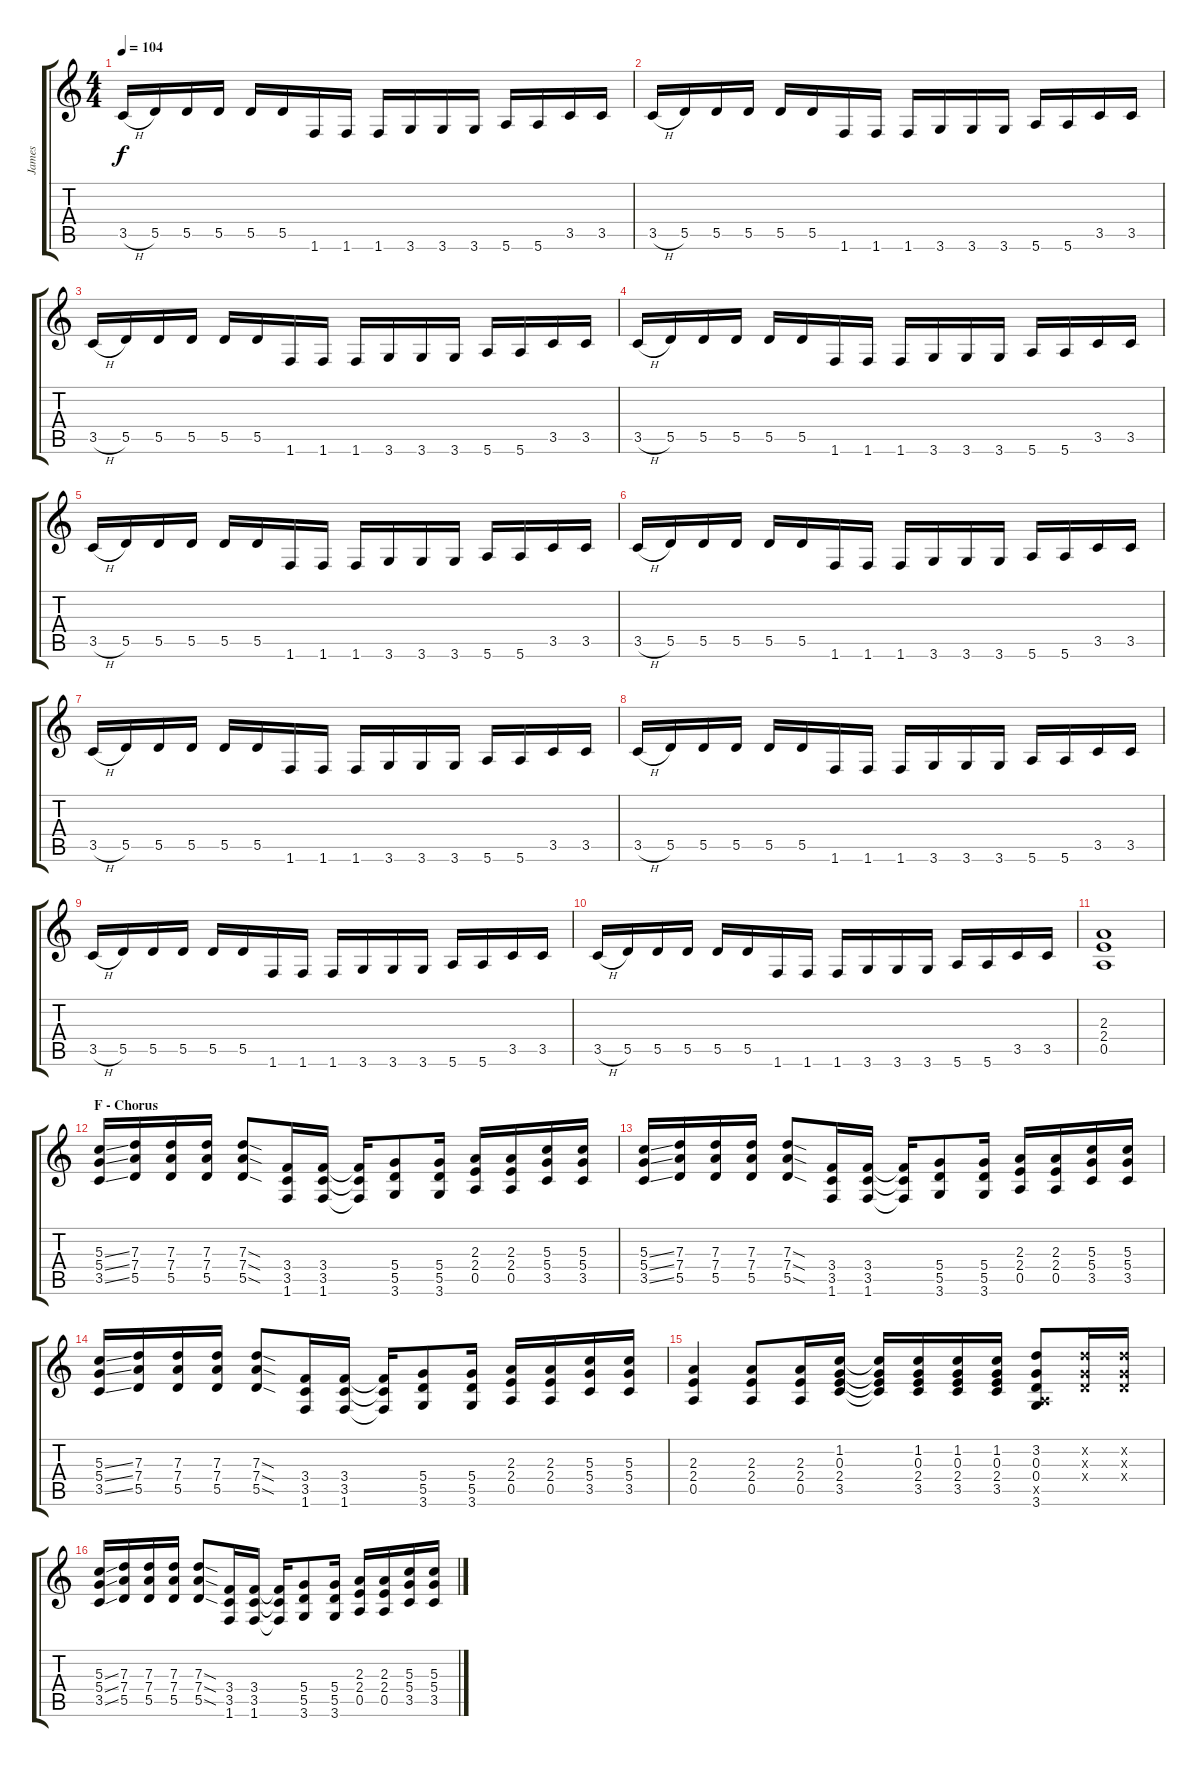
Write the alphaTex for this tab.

\track ("James" "James") {instrument distortionguitar}
\staff {score tabs}
\tuning (E4 B3 G3 D3 A2 E2) {hide}
\ts (4 4)
\tempo 104
\clef g2
\ks c
3.5{h}.16{dy f} 5.5.16 5.5.16 5.5.16 5.5.16 5.5.16 1.6.16 1.6.16 1.6.16 3.6.16 3.6.16 3.6.16 5.6.16 5.6.16 3.5.16 3.5.16 |
3.5{h}.16 5.5.16 5.5.16 5.5.16 5.5.16 5.5.16 1.6.16 1.6.16 1.6.16 3.6.16 3.6.16 3.6.16 5.6.16 5.6.16 3.5.16 3.5.16 |
3.5{h}.16 5.5.16 5.5.16 5.5.16 5.5.16 5.5.16 1.6.16 1.6.16 1.6.16 3.6.16 3.6.16 3.6.16 5.6.16 5.6.16 3.5.16 3.5.16 |
3.5{h}.16 5.5.16 5.5.16 5.5.16 5.5.16 5.5.16 1.6.16 1.6.16 1.6.16 3.6.16 3.6.16 3.6.16 5.6.16 5.6.16 3.5.16 3.5.16 |
3.5{h}.16 5.5.16 5.5.16 5.5.16 5.5.16 5.5.16 1.6.16 1.6.16 1.6.16 3.6.16 3.6.16 3.6.16 5.6.16 5.6.16 3.5.16 3.5.16 |
3.5{h}.16 5.5.16 5.5.16 5.5.16 5.5.16 5.5.16 1.6.16 1.6.16 1.6.16 3.6.16 3.6.16 3.6.16 5.6.16 5.6.16 3.5.16 3.5.16 |
3.5{h}.16 5.5.16 5.5.16 5.5.16 5.5.16 5.5.16 1.6.16 1.6.16 1.6.16 3.6.16 3.6.16 3.6.16 5.6.16 5.6.16 3.5.16 3.5.16 |
3.5{h}.16 5.5.16 5.5.16 5.5.16 5.5.16 5.5.16 1.6.16 1.6.16 1.6.16 3.6.16 3.6.16 3.6.16 5.6.16 5.6.16 3.5.16 3.5.16 |
3.5{h}.16 5.5.16 5.5.16 5.5.16 5.5.16 5.5.16 1.6.16 1.6.16 1.6.16 3.6.16 3.6.16 3.6.16 5.6.16 5.6.16 3.5.16 3.5.16 |
3.5{h}.16 5.5.16 5.5.16 5.5.16 5.5.16 5.5.16 1.6.16 1.6.16 1.6.16 3.6.16 3.6.16 3.6.16 5.6.16 5.6.16 3.5.16 3.5.16 |
(2.3 2.4 0.5).1 |
\section ("" "F - Chorus")
(5.3{ss} 5.4{ss} 3.5{ss}).16 (7.3 7.4 5.5).16 (7.3 7.4 5.5).16 (7.3 7.4 5.5).16 (7.3{sod} 7.4{sod} 5.5{sod}).8 (3.4 3.5 1.6).16 (3.4 3.5 1.6).16 (3.4{t} 3.5{t} 1.6{t}).16 (5.4 5.5 3.6).8 (5.4 5.5 3.6).16 (2.3 2.4 0.5).16 (2.3 2.4 0.5).16 (5.3 5.4 3.5).16 (5.3 5.4 3.5).16 |
(5.3{ss} 5.4{ss} 3.5{ss}).16 (7.3 7.4 5.5).16 (7.3 7.4 5.5).16 (7.3 7.4 5.5).16 (7.3{sod} 7.4{sod} 5.5{sod}).8 (3.4 3.5 1.6).16 (3.4 3.5 1.6).16 (3.4{t} 3.5{t} 1.6{t}).16 (5.4 5.5 3.6).8 (5.4 5.5 3.6).16 (2.3 2.4 0.5).16 (2.3 2.4 0.5).16 (5.3 5.4 3.5).16 (5.3 5.4 3.5).16 |
(5.3{ss} 5.4{ss} 3.5{ss}).16 (7.3 7.4 5.5).16 (7.3 7.4 5.5).16 (7.3 7.4 5.5).16 (7.3{sod} 7.4{sod} 5.5{sod}).8 (3.4 3.5 1.6).16 (3.4 3.5 1.6).16 (3.4{t} 3.5{t} 1.6{t}).16 (5.4 5.5 3.6).8 (5.4 5.5 3.6).16 (2.3 2.4 0.5).16 (2.3 2.4 0.5).16 (5.3 5.4 3.5).16 (5.3 5.4 3.5).16 |
(2.3 2.4 0.5).4 (2.3 2.4 0.5).8 (2.3 2.4 0.5).16 (1.2 0.3 2.4 3.5).16 (1.2{t} 0.3{t} 2.4{t} 3.5{t}).16 (1.2 0.3 2.4 3.5).16 (1.2 0.3 2.4 3.5).16 (1.2 0.3 2.4 3.5).16 (3.2 0.3 0.4 0.5{x} 3.6).8 (3.2{x} 0.3{x} 0.4{x}).16 (3.2{x} 0.3{x} 0.4{x}).16 |
(5.3{ss} 5.4{ss} 3.5{ss}).16 (7.3 7.4 5.5).16 (7.3 7.4 5.5).16 (7.3 7.4 5.5).16 (7.3{sod} 7.4{sod} 5.5{sod}).8 (3.4 3.5 1.6).16 (3.4 3.5 1.6).16 (3.4{t} 3.5{t} 1.6{t}).16 (5.4 5.5 3.6).8 (5.4 5.5 3.6).16 (2.3 2.4 0.5).16 (2.3 2.4 0.5).16 (5.3 5.4 3.5).16 (5.3 5.4 3.5).16
